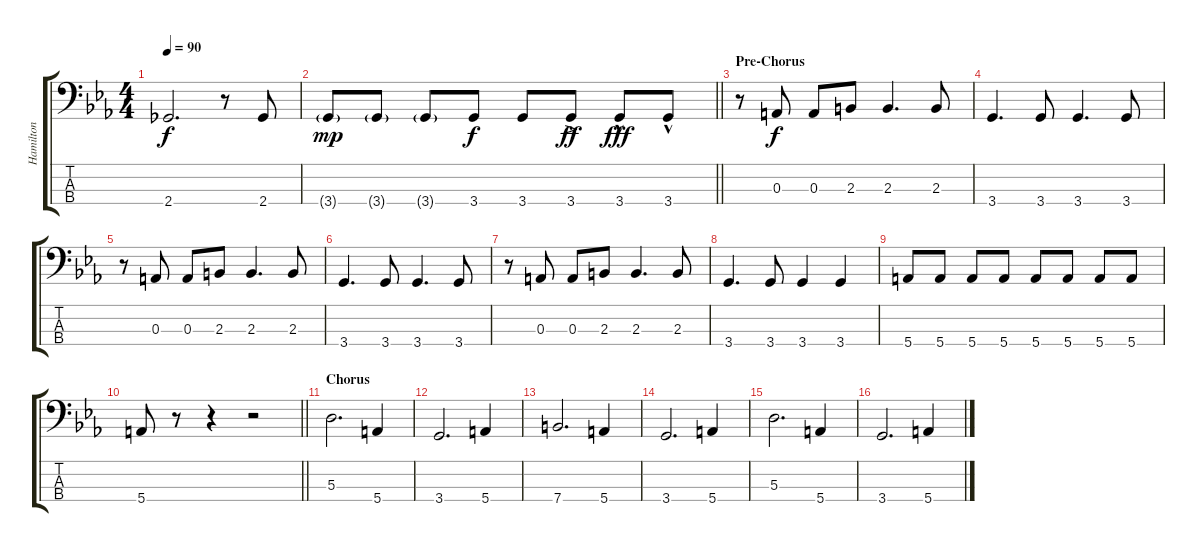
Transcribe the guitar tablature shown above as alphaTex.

\track ("Hamilton" "Hamilton") {instrument electricbasspick}
\staff {score tabs}
\tuning (G2 D2 A1 E1) {hide}
\ts (4 4)
\tempo 90
\clef f4
\ks eb
2.4.2{d dy f} r.8 2.4.8 |
\barLineRight lightlight
3.4{g}.8{dy mp} 3.4{g}.8 3.4{g}.8 3.4.8{dy f} 3.4.8 3.4{ac}.8{dy ff} 3.4{hac}.8{dy fff} 3.4{hac}.8 |
\section ("" "Pre-Chorus")
r.8 0.3.8{dy f} 0.3.8 2.3.8 2.3.4{d} 2.3.8 |
3.4.4{d} 3.4.8 3.4.4{d} 3.4.8 |
r.8 0.3.8 0.3.8 2.3.8 2.3.4{d} 2.3.8 |
3.4.4{d} 3.4.8 3.4.4{d} 3.4.8 |
r.8 0.3.8 0.3.8 2.3.8 2.3.4{d} 2.3.8 |
3.4.4{d} 3.4.8 3.4.4 3.4.4 |
5.4.8 5.4.8 5.4.8 5.4.8 5.4.8 5.4.8 5.4.8 5.4.8 |
\barLineRight lightlight
5.4.8 r.8 r.4 r.2 |
\section ("" "Chorus")
5.3.2{d} 5.4.4 |
3.4.2{d} 5.4.4 |
7.4.2{d} 5.4.4 |
3.4.2{d} 5.4.4 |
5.3.2{d} 5.4.4 |
3.4.2{d} 5.4.4
